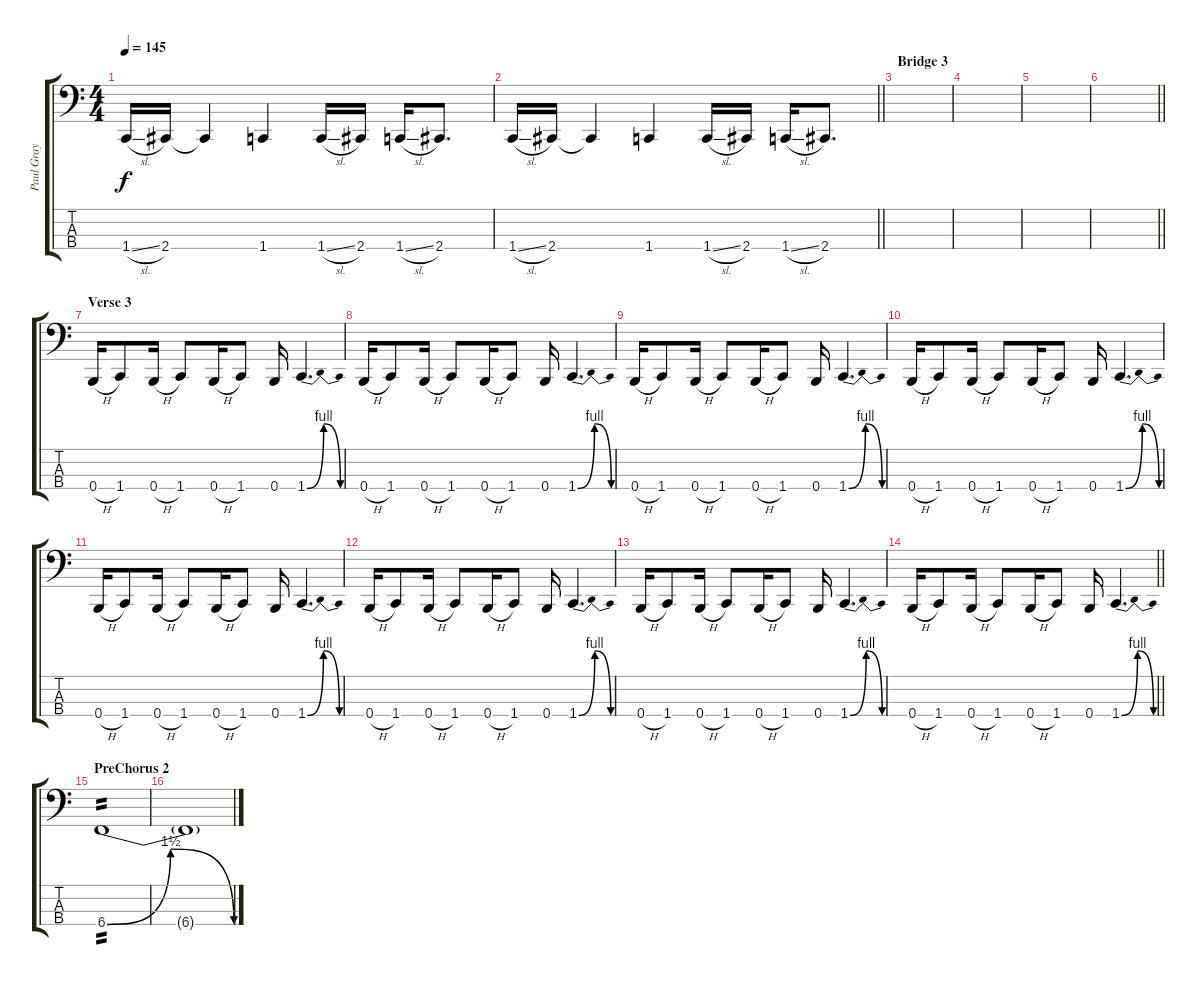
\track ("Paul Gray" "Paul Gray") {instrument electricbasspick}
\staff {score tabs}
\tuning (E2 B1 Gb1 B0) {hide}
\ts (4 4)
\tempo 145
\clef f4
\ks c
1.4{sl}.16{dy f} 2.4.16 2.4{t}.4 1.4.4 1.4{sl}.16 2.4.16 1.4{sl}.16 2.4.8{d} |
\barLineRight lightlight
1.4{sl}.16 2.4.16 2.4{t}.4 1.4.4 1.4{sl}.16 2.4.16 1.4{sl}.16 2.4.8{d} |
\section ("" "Bridge 3")
|
|
|
\barLineRight lightlight
|
\section ("" "Verse 3")
0.4{h}.16 1.4.8 0.4{h}.16 1.4.8 0.4{h}.16 1.4.8 0.4.16 1.4{be (bendrelease 0 0 15 4 45 4 60 0)}.4{d} |
0.4{h}.16 1.4.8 0.4{h}.16 1.4.8 0.4{h}.16 1.4.8 0.4.16 1.4{be (bendrelease 0 0 15 4 45 4 60 0)}.4{d} |
0.4{h}.16 1.4.8 0.4{h}.16 1.4.8 0.4{h}.16 1.4.8 0.4.16 1.4{be (bendrelease 0 0 15 4 45 4 60 0)}.4{d} |
0.4{h}.16 1.4.8 0.4{h}.16 1.4.8 0.4{h}.16 1.4.8 0.4.16 1.4{be (bendrelease 0 0 15 4 45 4 60 0)}.4{d} |
0.4{h}.16 1.4.8 0.4{h}.16 1.4.8 0.4{h}.16 1.4.8 0.4.16 1.4{be (bendrelease 0 0 15 4 45 4 60 0)}.4{d} |
0.4{h}.16 1.4.8 0.4{h}.16 1.4.8 0.4{h}.16 1.4.8 0.4.16 1.4{be (bendrelease 0 0 15 4 45 4 60 0)}.4{d} |
0.4{h}.16 1.4.8 0.4{h}.16 1.4.8 0.4{h}.16 1.4.8 0.4.16 1.4{be (bendrelease 0 0 15 4 45 4 60 0)}.4{d} |
\barLineRight lightlight
0.4{h}.16 1.4.8 0.4{h}.16 1.4.8 0.4{h}.16 1.4.8 0.4.16 1.4{be (bendrelease 0 0 15 4 45 4 60 0)}.4{d} |
\section ("" "PreChorus 2")
6.4{be (bendrelease 0 0 55 6 55 6 60 0)}.1{tp 2} |
6.4{t}.1
